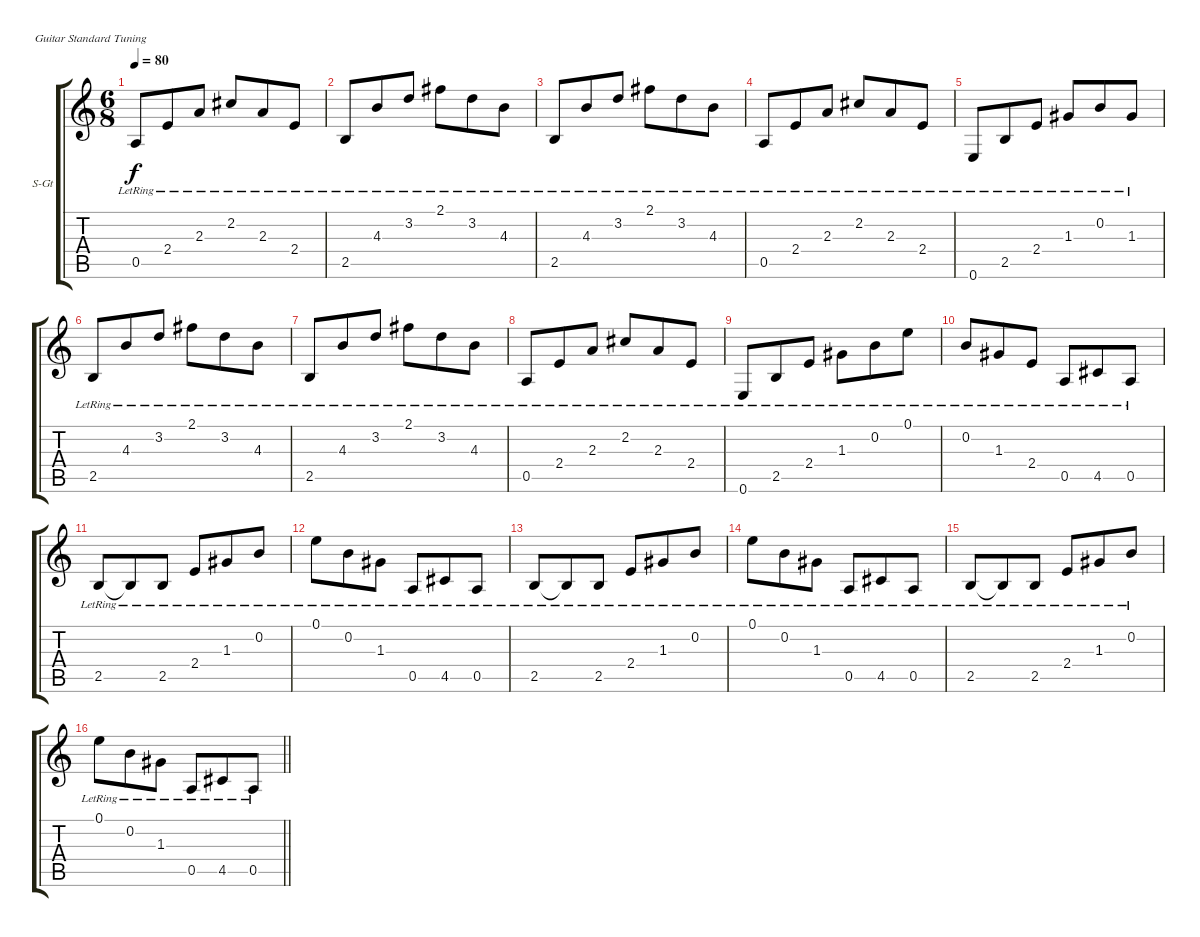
\bracketExtendMode groupsimilarinstruments
\firstSystemTrackNameOrientation horizontal
\otherSystemsTrackNameOrientation horizontal
\track ("Acoustic Guitar" "S-Gt") {instrument acousticguitarsteel}
\staff {score tabs}
\tuning (E4 B3 G3 D3 A2 E2)
\ts (6 8)
\tempo 80
\clef g2
\ks c
0.5{lr}.8{dy f} 2.4{lr}.8 2.3{lr}.8 2.2{lr}.8 2.3{lr}.8 2.4{lr}.8 |
2.5{lr}.8 4.3{lr}.8 3.2{lr}.8 2.1{lr}.8 3.2{lr}.8 4.3{lr}.8 |
2.5{lr}.8 4.3{lr}.8 3.2{lr}.8 2.1{lr}.8 3.2{lr}.8 4.3{lr}.8 |
0.5{lr}.8 2.4{lr}.8 2.3{lr}.8 2.2{lr}.8 2.3{lr}.8 2.4{lr}.8 |
0.6{lr}.8 2.5{lr}.8 2.4{lr}.8 1.3{lr}.8 0.2{lr}.8 1.3{lr}.8 |
2.5{lr}.8 4.3{lr}.8 3.2{lr}.8 2.1{lr}.8 3.2{lr}.8 4.3{lr}.8 |
2.5{lr}.8 4.3{lr}.8 3.2{lr}.8 2.1{lr}.8 3.2{lr}.8 4.3{lr}.8 |
0.5{lr}.8 2.4{lr}.8 2.3{lr}.8 2.2{lr}.8 2.3{lr}.8 2.4{lr}.8 |
0.6{lr}.8 2.5{lr}.8 2.4{lr}.8 1.3{lr}.8 0.2{lr}.8 0.1{lr}.8 |
0.2{lr}.8 1.3{lr}.8 2.4{lr}.8 0.5{lr}.8 4.5{lr}.8 0.5{lr}.8 |
2.5{lr}.8 2.5{lr t}.8 2.5{lr}.8 2.4{lr}.8 1.3{lr}.8 0.2{lr}.8 |
0.1{lr}.8 0.2{lr}.8 1.3{lr}.8 0.5{lr}.8 4.5{lr}.8 0.5{lr}.8 |
2.5{lr}.8 2.5{lr t}.8 2.5{lr}.8 2.4{lr}.8 1.3{lr}.8 0.2{lr}.8 |
0.1{lr}.8 0.2{lr}.8 1.3{lr}.8 0.5{lr}.8 4.5{lr}.8 0.5{lr}.8 |
2.5{lr}.8 2.5{lr t}.8 2.5{lr}.8 2.4{lr}.8 1.3{lr}.8 0.2{lr}.8 |
\barLineRight lightlight
0.1{lr}.8 0.2{lr}.8 1.3{lr}.8 0.5{lr}.8 4.5{lr}.8 0.5{lr}.8
